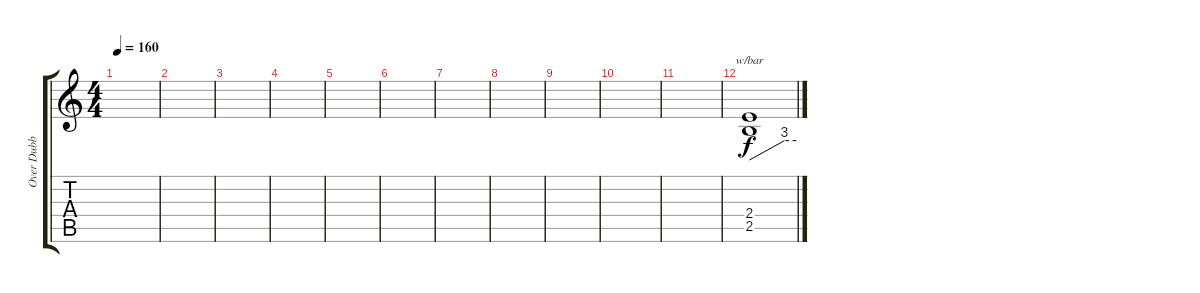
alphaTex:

\track ("Over Dubb" "Over Dubb") {instrument distortionguitar}
\staff {score tabs}
\tuning (E4 B3 G3 D3 A2 E2) {hide}
\ts (4 4)
\tempo 160
\clef g2
\ks c
|
|
|
|
|
|
|
|
|
|
|
(2.4 2.5).1{tbe (custom default 0 0 45 12 60 12)}
